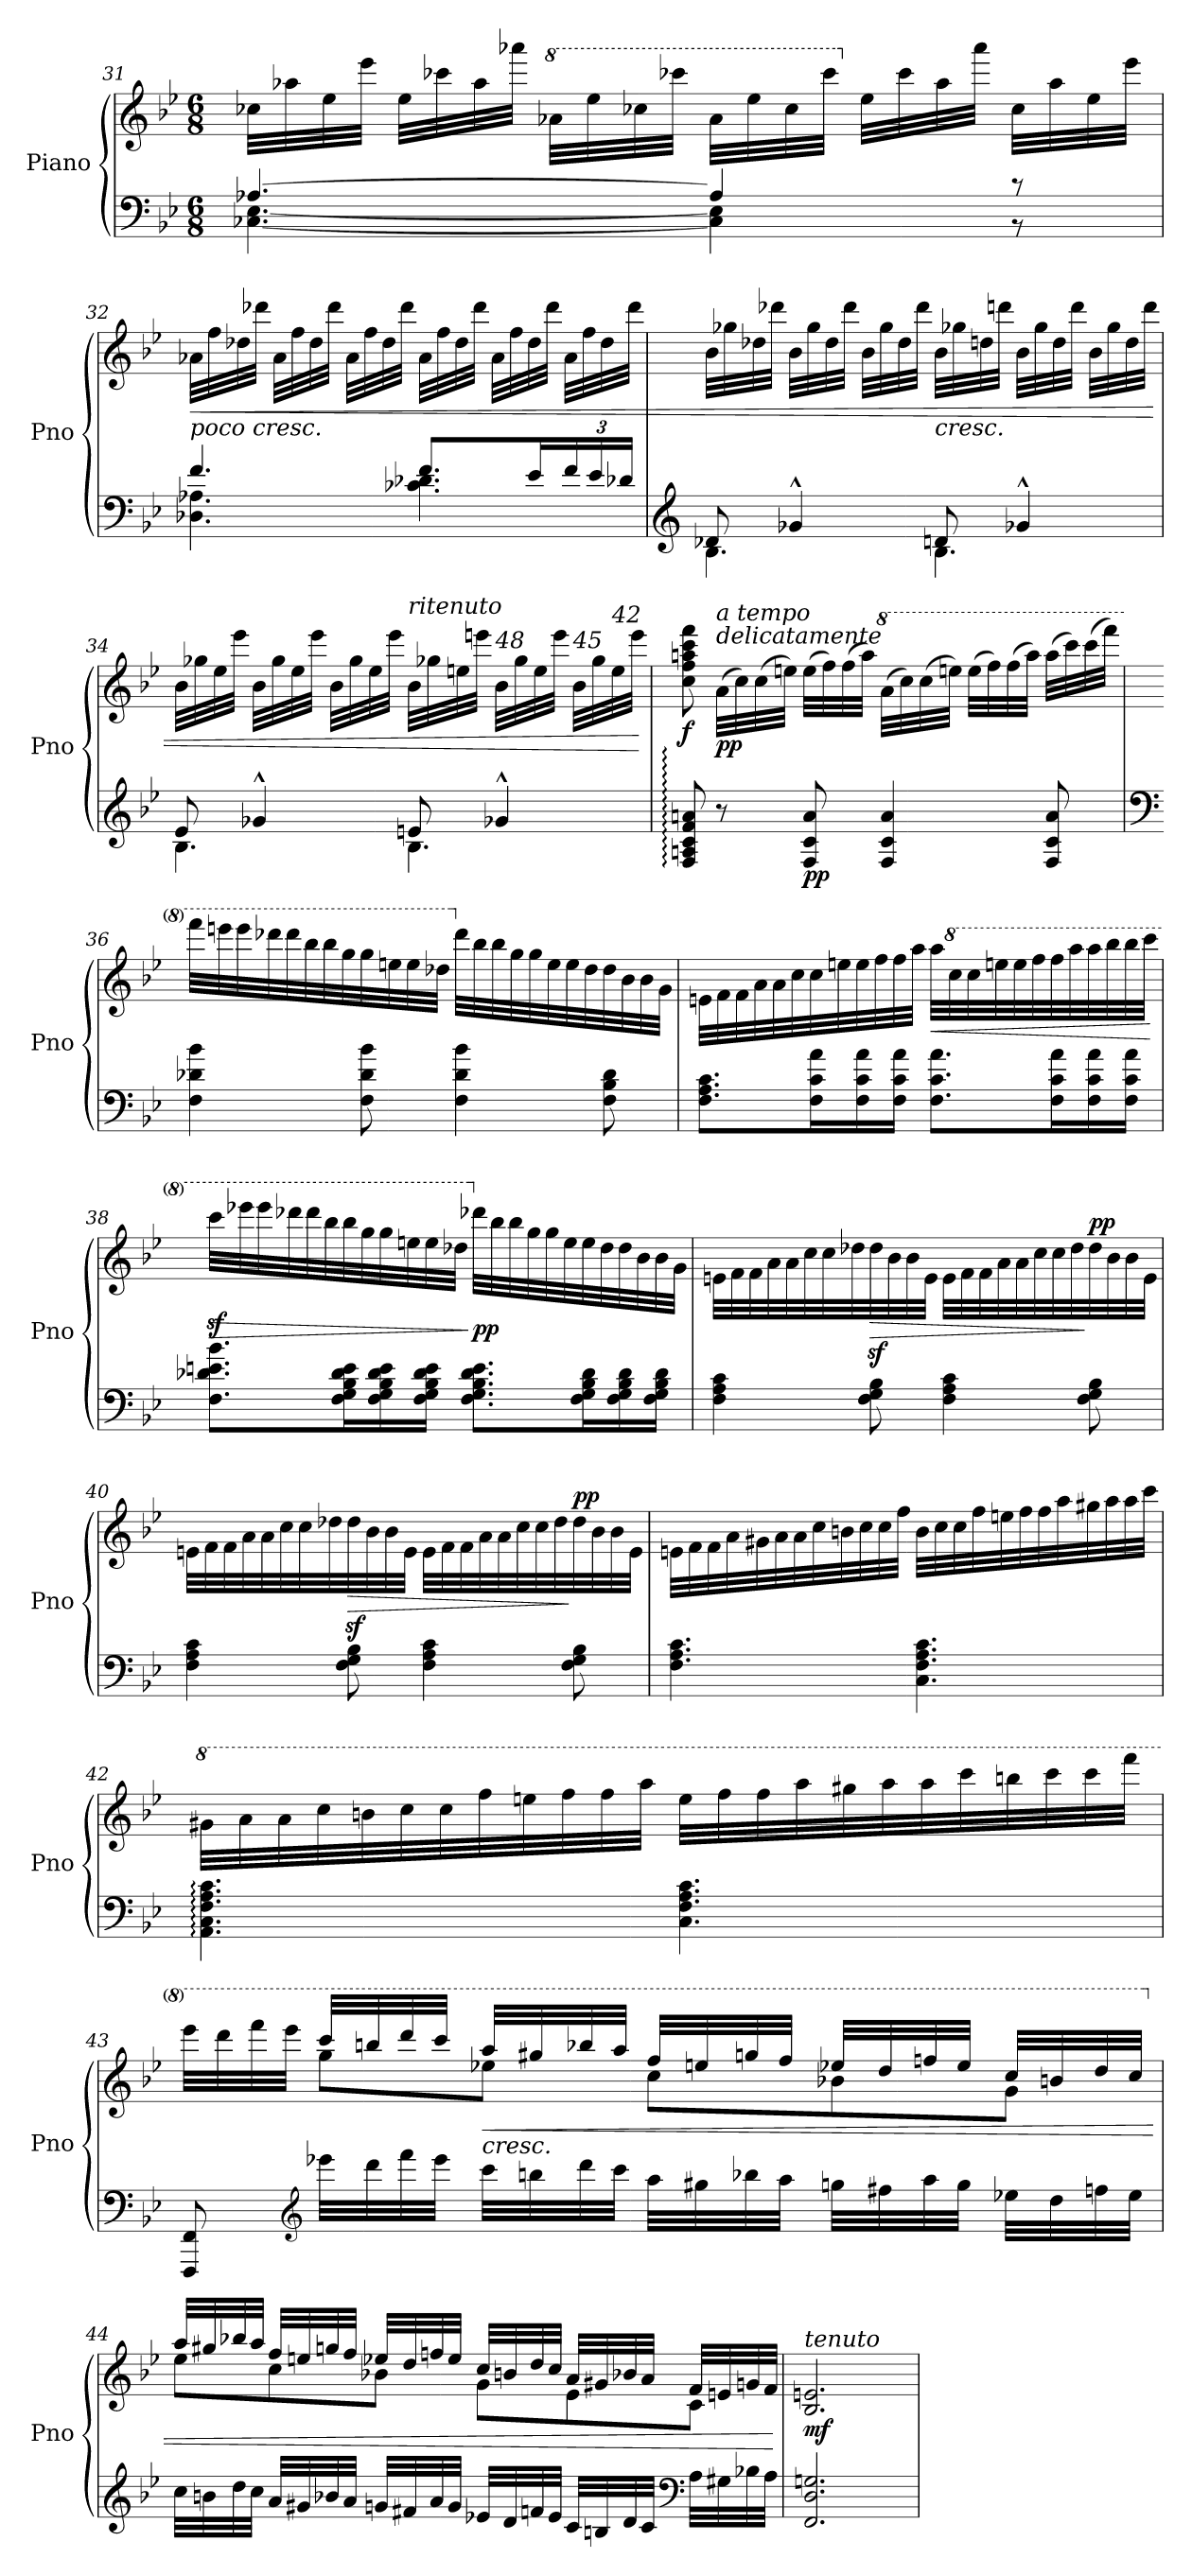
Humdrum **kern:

**kern	**kern	**dynam
*part1	*part1	*part1
*staff2	*staff1	*staff1/2
*I"Piano	*	*
*I'Pno	*	*
!!LO:LB:g=z
*clefF4	*clefG2	*
*k[b-e-]	*k[b-e-]	*
*M6/8	*M6/8	*
=31	=31	=31
*^	*	*
[4.A-X/	[4.C-X\ [4.E-\	32cc-X\LLL	.
.	.	32aa-X\	.
.	.	32ee-\	.
.	.	32eee-\JJJ	.
.	.	32ee-\LLL	.
.	.	32ccc-X\	.
.	.	32aa-\	.
.	.	32aaa-X\JJJ	.
*	*	*8va	*
.	.	32aa-X\LLL	.
.	.	32eee-\	.
.	.	32ccc-X\	.
.	.	32cccc-X\JJJ	.
4A-/]	4C-\] 4E-\]	32aa-\LLL	.
.	.	32eee-\	.
.	.	32ccc-\	.
.	.	32cccc-\JJJ	.
*	*	*X8va	*
.	.	32ee-\LLL	.
.	.	32ccc-\	.
.	.	32aa-\	.
.	.	32aaa-\JJJ	.
8r	8r	32cc-\LLL	.
.	.	32aa-\	.
.	.	32ee-\	.
.	.	32eee-\JJJ	.
=32	=32	=32	=32
!	!	!LO:TX:b:i:t=poco cresc.	!
!	!	!	!LO:HP:b
4.f/	4.D-X\ 4.A-X\	32a-X\LLL	<
.	.	32ff\	.
.	.	32dd-X\	.
.	.	32ddd-X\JJJ	.
.	.	32a-\LLL	.
.	.	32ff\	.
.	.	32dd-\	.
.	.	32ddd-\JJJ	.
.	.	32a-\LLL	.
.	.	32ff\	.
.	.	32dd-\	.
.	.	32ddd-\JJJ	.
8.f/L	4.c-X\ 4.d-X\	32a-\LLL	.
.	.	32ff\	.
.	.	32dd-\	.
.	.	32ddd-\JJJ	.
.	.	32a-\LLL	.
.	.	32ff\	.
16e-/L	.	32dd-\	.
.	.	32ddd-\JJJ	.
*Xbrackettup	*	*	*
24f/	.	32a-\LLL	.
.	.	32ff\	.
24e-/	.	.	.
.	.	32dd-\	.
24d-X/JJ	.	.	.
.	.	32ddd-\JJJ	.
!!LO:LB:g=z
=33	=33	=33	=33
*clefG2	*	*	*
8d-X/	4.B-\	32b-\LLL	.
.	.	32gg-X\	.
.	.	32dd-X\	.
.	.	32ddd-X\JJJ	.
4g-X^^/	.	32b-\LLL	.
.	.	32gg-\	.
.	.	32dd-\	.
.	.	32ddd-\JJJ	.
.	.	32b-\LLL	.
.	.	32gg-\	.
.	.	32dd-\	.
.	.	32ddd-\JJJ	.
!	!	!LO:TX:b:i:t=cresc.	!
8dn/	4.B-\	32b-\LLL	.
.	.	32gg-X\	.
.	.	32ddn\	.
.	.	32dddn\JJJ	.
4g-X^^/	.	32b-\LLL	.
.	.	32gg-\	.
.	.	32dd\	.
.	.	32ddd\JJJ	.
.	.	32b-\LLL	.
.	.	32gg-\	.
.	.	32dd\	.
.	.	32ddd\JJJ	.
=34	=34	=34	=34
8e-/	4.B-\	32b-\LLL	.
.	.	32gg-X\	.
.	.	32ee-\	.
.	.	32eee-\JJJ	.
4g-X^^/	.	32b-\LLL	.
.	.	32gg-\	.
.	.	32ee-\	.
.	.	32eee-\JJJ	.
.	.	32b-\LLL	.
.	.	32gg-\	.
.	.	32ee-\	.
.	.	32eee-\JJJ	.
!	!	!LO:TX:a:i:t=ritenuto	!
8en/	4.B-\	32b-\LLL	.
.	.	32gg-X\	.
.	.	32een\	.
.	.	32eeen\JJJ	.
!	!	!LO:TX:a:i:t=48	!
4g-X^^/	.	32b-\LLL	.
.	.	32gg-\	.
.	.	32ee\	.
.	.	32eee\JJJ	.
!	!	!LO:TX:a:i:t=45	!
.	.	32b-\LLL	.
.	.	32gg-\	.
!	!	!LO:TX:a:i:t=42	!
.	.	32ee\	.
.	.	32eee\JJJ	.
*v	*v	*	*
.	.	[
!!LO:LB:g=z
=35	=35	=35
*^	*	*
!	!	!	!LO:DY:b
8F/: 8An/: 8c/: 8f/: 8an/:	8F!yy: 8A!yy: 8c!yy: 8f!yy: 8a!yy: 8cc!yy: 8ff!yy: 8aa!yy: 8ccc!yy: 8fff!yy:	8cc\ 8ff\ 8aan\ 8ccc\ 8fff\	f
!	!	!LO:TX:a:i:t=delicatamente	!
!	!	!LO:TX:a:i:t=a tempo	!
!	!	!	!LO:DY:b
8r	2ryy	(>32a\LLL	pp
.	.	32cc\)	.
.	.	(>32cc\	.
.	.	32een\JJJ)	.
!	!	!	!LO:DY:b=2
8F/ 8c/ 8a/	.	(>32ee\LLL	pp
.	.	32ff\)	.
.	.	(>32ff\	.
.	.	32aa\JJJ)	.
*	*	*8va	*
4F/ 4c/ 4a/	.	(>32aa\LLL	.
.	.	32ccc\)	.
.	.	(>32ccc\	.
.	.	32eeen\JJJ)	.
.	.	(>32eee\LLL	.
.	.	32fff\)	.
.	.	(>32fff\	.
.	.	32aaa\JJJ)	.
8F/ 8c/ 8a/	8ryy	(>32aaa\LLL	.
.	.	32cccc\)	.
.	.	(>32cccc\	.
.	.	32ffff\JJJ)	.
*v	*v	*	*
=36	=36	=36
*clefF4	*	*
4F\ 4d-X\ 4b-\	32ffff\LLL	.
.	32eeeen\	.
.	32eeee\	.
.	32dddd-X\	.
.	32dddd-\	.
.	32bbb-\	.
.	32bbb-\	.
.	32ggg\	.
8F\ 8d-\ 8b-\	32ggg\	.
.	32eeen\	.
.	32eee\	.
.	32ddd-X\JJJ	.
*	*X8va	*
4F\ 4d-\ 4b-\	32ddd-\LLL	.
.	32bb-\	.
.	32bb-\	.
.	32gg\	.
.	32gg\	.
.	32ee\	.
.	32ee\	.
.	32dd-\	.
8F\ 8B-\ 8d-\	32dd-\	.
.	32b-\	.
.	32b-\	.
.	32g\JJJ	.
!!LO:LB:g=z
=37	=37	=37
8.F\ 8.A\ 8.c\L	32en\LLL	.
.	32f\	.
.	32f\	.
.	32a\	.
.	32a\	.
.	32cc\	.
16F\ 16c\ 16a\L	32cc\	.
.	32een\	.
16F\ 16c\ 16a\	32ee\	.
.	32ff\	.
16F\ 16c\ 16a\JJ	32ff\	.
.	32aa\JJJ	.
!	!	!LO:HP:b
8.F\ 8.c\ 8.a\L	32aa\LLL	<
*	*8va	*
.	32ccc\	.
.	32ccc\	.
.	32eeen\	.
.	32eee\	.
.	32fff\	.
16F\ 16c\ 16a\L	32fff\	.
.	32aaa\	.
16F\ 16c\ 16a\	32aaa\	.
.	32bbb-\	.
16F\ 16c\ 16a\JJ	32bbb-\	.
.	32cccc\JJJ	.
.	.	[
=38	=38	=38
!	!	!LO:HP:b
8.F\ 8.d-X\ 8.en\ 8.b-\L	32ccccz<\LLL	>
.	32eeee-X\	.
.	32eeee-\	.
.	32dddd-X\	.
.	32dddd-\	.
.	32bbb-\	.
16F\ 16G\ 16B-\ 16d-\ 16e\L	32bbb-\	.
.	32ggg\	.
16F\ 16G\ 16B-\ 16d-\ 16e\	32ggg\	.
.	32eeen\	.
16F\ 16G\ 16B-\ 16d-\ 16e\JJ	32eee\	.
.	32ddd-X\JJJ	.
*	*X8va	*
!	!	!LO:DY:n=1:b
8.F\ 8.G\ 8.B-\ 8.d-\ 8.e\L	32ddd-X\LLL	] pp
.	32bb-\	.
.	32bb-\	.
.	32gg\	.
.	32gg\	.
.	32ee\	.
16F\ 16G\ 16B-\ 16d-\L	32ee\	.
.	32dd-\	.
16F\ 16G\ 16B-\ 16d-\	32dd-\	.
.	32b-\	.
16F\ 16G\ 16B-\ 16d-\JJ	32b-\	.
.	32g\JJJ	.
!!LO:PB:g=z
=39	=39	=39
4F\ 4A\ 4c\	32en\LLL	.
.	32f\	.
.	32f\	.
.	32a\	.
.	32a\	.
.	32cc\	.
.	32cc\	.
.	32dd-X\	.
!	!	!LO:HP:b
8F\ 8G\ 8B-\	32dd-z>\	>
.	32b-\	.
.	32b-\	.
.	32e\JJJ	.
4F\ 4A\ 4c\	32e\LLL	.
.	32f\	.
.	32f\	.
.	32a\	.
.	32a\	.
.	32cc\	.
.	32cc\	.
.	32dd-\	.
!	!	!LO:DY:n=1:a
8F\ 8G\ 8B-\	32dd-\	] pp
.	32b-\	.
.	32b-\	.
.	32e\JJJ	.
=40	=40	=40
4F\ 4A\ 4c\	32en\LLL	.
.	32f\	.
.	32f\	.
.	32a\	.
.	32a\	.
.	32cc\	.
.	32cc\	.
.	32dd-X\	.
!	!	!LO:HP:b
8F\ 8G\ 8B-\	32dd-z>\	>
.	32b-\	.
.	32b-\	.
.	32e\JJJ	.
4F\ 4A\ 4c\	32e\LLL	.
.	32f\	.
.	32f\	.
.	32a\	.
.	32a\	.
.	32cc\	.
.	32cc\	.
.	32dd-\	.
!	!	!LO:DY:n=1:a
8F\ 8G\ 8B-\	32dd-\	] pp
.	32b-\	.
.	32b-\	.
.	32e\JJJ	.
!!LO:LB:g=z
=41	=41	=41
4.F\ 4.A\ 4.c\	32en\LLL	.
.	32f\	.
.	32f\	.
.	32a\	.
.	32g#X\	.
.	32a\	.
.	32a\	.
.	32cc\	.
.	32bn\	.
.	32cc\	.
.	32cc\	.
.	32ff\JJJ	.
4.C\ 4.F\ 4.A\ 4.c\	32b\LLL	.
.	32cc\	.
.	32cc\	.
.	32ff\	.
.	32een\	.
.	32ff\	.
.	32ff\	.
.	32aa\	.
.	32gg#X\	.
.	32aa\	.
.	32aa\	.
.	32ccc\JJJ	.
=42	=42	=42
*	*8va	*
4.AA\: 4.C\: 4.F\: 4.A\: 4.c\:	32gg#X\LLL	.
.	32aa\	.
.	32aa\	.
.	32ccc\	.
.	32bbn\	.
.	32ccc\	.
.	32ccc\	.
.	32fff\	.
.	32eeen\	.
.	32fff\	.
.	32fff\	.
.	32aaa\JJJ	.
4.C\ 4.F\ 4.A\ 4.c\	32eee\LLL	.
.	32fff\	.
.	32fff\	.
.	32aaa\	.
.	32ggg#X\	.
.	32aaa\	.
.	32aaa\	.
.	32cccc\	.
.	32bbbn\	.
.	32cccc\	.
.	32cccc\	.
.	32ffff\JJJ	.
!!LO:LB:g=z
=43	=43	=43
*	*^	*
8FFF/ 8FF/	32eeee-\LLL	8ryy	.
.	32dddd\	.	.
.	32ffff\	.	.
.	32eeee-\JJJ	.	.
*clefG2	*	*	*
32eee-X\LLL	32cccc/LLL	8ggg\L	.
32ddd\	32bbbn/	.	.
32fff\	32dddd/	.	.
32eee-\JJJ	32cccc/JJJ	.	.
!	!LO:TX:b:i:t=cresc.	!	!
!	!	!	!LO:HP:b
32ccc\LLL	32aaa/LLL	8eee-X\J	<
32bbn\	32ggg#X/	.	.
32ddd\	32bbb-X/	.	.
32ccc\JJJ	32aaa/JJJ	.	.
32aa\LLL	32fff/LLL	8ccc\L	.
32gg#X\	32eeen/	.	.
32bb-X\	32gggn/	.	.
32aa\JJJ	32fff/JJJ	.	.
32ggn\LLL	32eee-X/LLL	8bb-X\	.
32ff#X\	32ddd/	.	.
32aa\	32fffn/	.	.
32gg\JJJ	32eee-/JJJ	.	.
32ee-X\LLL	32ccc/LLL	8gg\J	.
32dd\	32bbn/	.	.
32ffn\	32ddd/	.	.
32ee-\JJJ	32ccc/JJJ	.	.
=44	=44	=44	=44
*	*X8va	*	*
32cc\LLL	32aa/LLL	8ee-\L	.
32bn\	32gg#X/	.	.
32dd\	32bb-X/	.	.
32cc\JJJ	32aa/JJJ	.	.
32a/LLL	32ff/LLL	8cc\	.
32g#X/	32een/	.	.
32b-X/	32ggn/	.	.
32a/JJJ	32ff/JJJ	.	.
32gn/LLL	32ee-X/LLL	8b-X\J	.
32f#X/	32dd/	.	.
32a/	32ffn/	.	.
32g/JJJ	32ee-/JJJ	.	.
32e-X/LLL	32cc/LLL	8g\L	.
32d/	32bn/	.	.
32fn/	32dd/	.	.
32e-/JJJ	32cc/JJJ	.	.
32c/LLL	32a/LLL	8e-\	.
32Bn/	32g#X/	.	.
32d/	32b-X/	.	.
32c/JJJ	32a/JJJ	.	.
*clefF4	*	*	*
32A\LLL	32f/LLL	8c\J	.
32G#X\	32en/	.	.
32B-X\	32gn/	.	.
32A\JJJ	32f/JJJ	.	.
*	*v	*v	*
.	.	[
!!LO:LB:g=z
=45	=45	=45
!	!LO:TX:a:i:t=tenuto	!
!	!	!LO:DY:b
2.FF/ 2.D/ 2.Gn/	2.B-/ 2.en/	mf
=	=	=
*-	*-	*-
